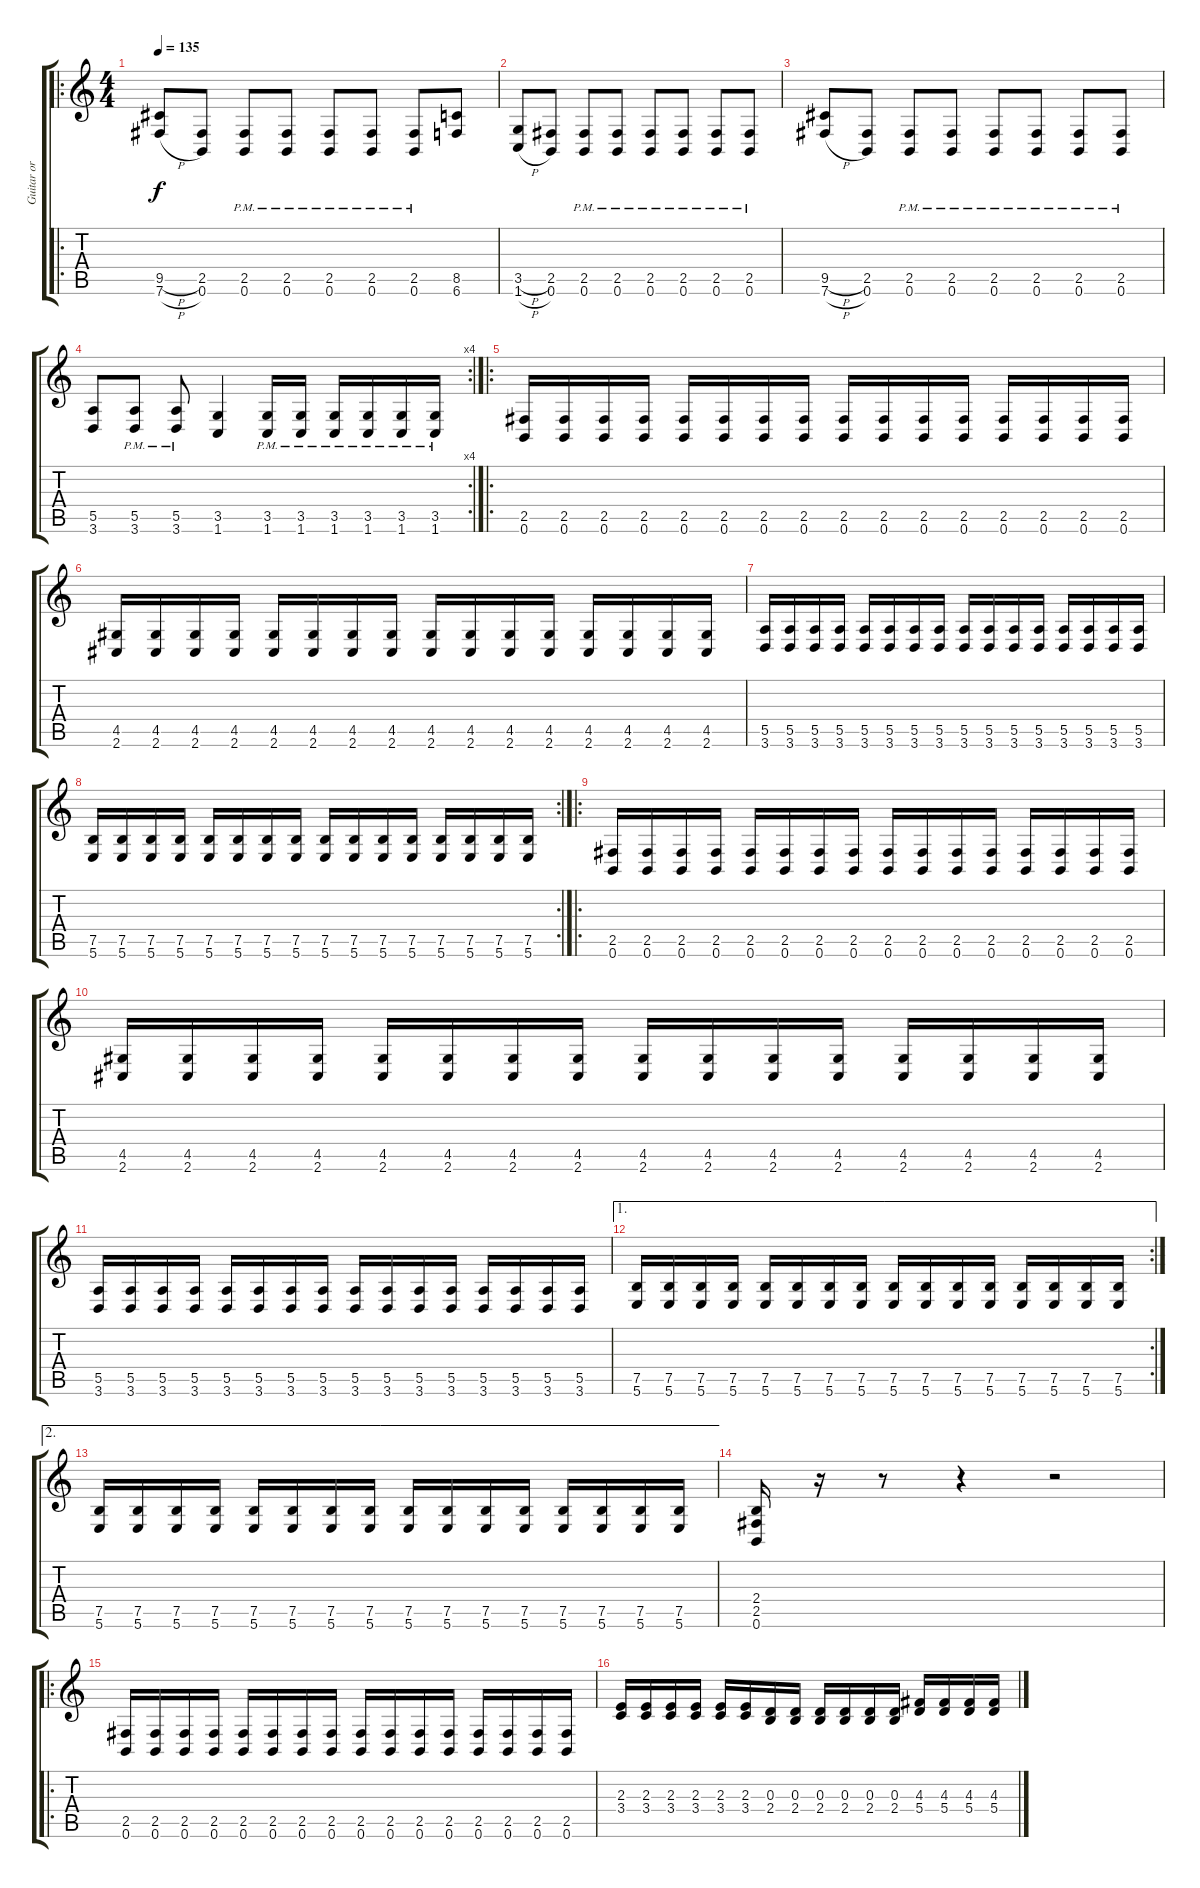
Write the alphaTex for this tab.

\track ("Guitar or overdriven bass" "Guitar or ") {instrument distortionguitar}
\staff {score tabs}
\tuning (B3 Gb3 D3 A2 E2 B1) {hide}
\ro
\ts (4 4)
\tempo 135
\clef g2
\ks c
(9.5{h} 7.6{h}).8{dy f} (2.5 0.6).8 (2.5{pm} 0.6{pm}).8 (2.5{pm} 0.6{pm}).8 (2.5{pm} 0.6{pm}).8 (2.5{pm} 0.6{pm}).8 (2.5{pm} 0.6{pm}).8 (8.5 6.6).8 |
(3.5{h} 1.6{h}).8 (2.5 0.6).8 (2.5{pm} 0.6{pm}).8 (2.5{pm} 0.6{pm}).8 (2.5{pm} 0.6{pm}).8 (2.5{pm} 0.6{pm}).8 (2.5{pm} 0.6{pm}).8 (2.5{pm} 0.6{pm}).8 |
(9.5{h} 7.6{h}).8 (2.5 0.6).8 (2.5{pm} 0.6{pm}).8 (2.5{pm} 0.6{pm}).8 (2.5{pm} 0.6{pm}).8 (2.5{pm} 0.6{pm}).8 (2.5{pm} 0.6{pm}).8 (2.5{pm} 0.6{pm}).8 |
\rc 4
(5.5 3.6).8 (5.5{pm} 3.6{pm}).8 (5.5{pm} 3.6{pm}).8 (3.5 1.6).4 (3.5{pm} 1.6{pm}).16 (3.5{pm} 1.6{pm}).16 (3.5{pm} 1.6{pm}).16 (3.5{pm} 1.6{pm}).16 (3.5{pm} 1.6{pm}).16 (3.5{pm} 1.6{pm}).16 |
\ro
(2.5 0.6).16 (2.5 0.6).16 (2.5 0.6).16 (2.5 0.6).16 (2.5 0.6).16 (2.5 0.6).16 (2.5 0.6).16 (2.5 0.6).16 (2.5 0.6).16 (2.5 0.6).16 (2.5 0.6).16 (2.5 0.6).16 (2.5 0.6).16 (2.5 0.6).16 (2.5 0.6).16 (2.5 0.6).16 |
(4.5 2.6).16 (4.5 2.6).16 (4.5 2.6).16 (4.5 2.6).16 (4.5 2.6).16 (4.5 2.6).16 (4.5 2.6).16 (4.5 2.6).16 (4.5 2.6).16 (4.5 2.6).16 (4.5 2.6).16 (4.5 2.6).16 (4.5 2.6).16 (4.5 2.6).16 (4.5 2.6).16 (4.5 2.6).16 |
(5.5 3.6).16 (5.5 3.6).16 (5.5 3.6).16 (5.5 3.6).16 (5.5 3.6).16 (5.5 3.6).16 (5.5 3.6).16 (5.5 3.6).16 (5.5 3.6).16 (5.5 3.6).16 (5.5 3.6).16 (5.5 3.6).16 (5.5 3.6).16 (5.5 3.6).16 (5.5 3.6).16 (5.5 3.6).16 |
\rc 2
(7.5 5.6).16 (7.5 5.6).16 (7.5 5.6).16 (7.5 5.6).16 (7.5 5.6).16 (7.5 5.6).16 (7.5 5.6).16 (7.5 5.6).16 (7.5 5.6).16 (7.5 5.6).16 (7.5 5.6).16 (7.5 5.6).16 (7.5 5.6).16 (7.5 5.6).16 (7.5 5.6).16 (7.5 5.6).16 |
\ro
(2.5 0.6).16 (2.5 0.6).16 (2.5 0.6).16 (2.5 0.6).16 (2.5 0.6).16 (2.5 0.6).16 (2.5 0.6).16 (2.5 0.6).16 (2.5 0.6).16 (2.5 0.6).16 (2.5 0.6).16 (2.5 0.6).16 (2.5 0.6).16 (2.5 0.6).16 (2.5 0.6).16 (2.5 0.6).16 |
(4.5 2.6).16 (4.5 2.6).16 (4.5 2.6).16 (4.5 2.6).16 (4.5 2.6).16 (4.5 2.6).16 (4.5 2.6).16 (4.5 2.6).16 (4.5 2.6).16 (4.5 2.6).16 (4.5 2.6).16 (4.5 2.6).16 (4.5 2.6).16 (4.5 2.6).16 (4.5 2.6).16 (4.5 2.6).16 |
(5.5 3.6).16 (5.5 3.6).16 (5.5 3.6).16 (5.5 3.6).16 (5.5 3.6).16 (5.5 3.6).16 (5.5 3.6).16 (5.5 3.6).16 (5.5 3.6).16 (5.5 3.6).16 (5.5 3.6).16 (5.5 3.6).16 (5.5 3.6).16 (5.5 3.6).16 (5.5 3.6).16 (5.5 3.6).16 |
\ae 1
\rc 2
(7.5 5.6).16 (7.5 5.6).16 (7.5 5.6).16 (7.5 5.6).16 (7.5 5.6).16 (7.5 5.6).16 (7.5 5.6).16 (7.5 5.6).16 (7.5 5.6).16 (7.5 5.6).16 (7.5 5.6).16 (7.5 5.6).16 (7.5 5.6).16 (7.5 5.6).16 (7.5 5.6).16 (7.5 5.6).16 |
\ae 2
(7.5 5.6).16 (7.5 5.6).16 (7.5 5.6).16 (7.5 5.6).16 (7.5 5.6).16 (7.5 5.6).16 (7.5 5.6).16 (7.5 5.6).16 (7.5 5.6).16 (7.5 5.6).16 (7.5 5.6).16 (7.5 5.6).16 (7.5 5.6).16 (7.5 5.6).16 (7.5 5.6).16 (7.5 5.6).16 |
(2.4 2.5 0.6).16 r.16 r.8 r.4 r.2 |
\ro
(2.5 0.6).16 (2.5 0.6).16 (2.5 0.6).16 (2.5 0.6).16 (2.5 0.6).16 (2.5 0.6).16 (2.5 0.6).16 (2.5 0.6).16 (2.5 0.6).16 (2.5 0.6).16 (2.5 0.6).16 (2.5 0.6).16 (2.5 0.6).16 (2.5 0.6).16 (2.5 0.6).16 (2.5 0.6).16 |
(2.3 3.4).16 (2.3 3.4).16 (2.3 3.4).16 (2.3 3.4).16 (2.3 3.4).16 (2.3 3.4).16 (0.3 2.4).16 (0.3 2.4).16 (0.3 2.4).16 (0.3 2.4).16 (0.3 2.4).16 (0.3 2.4).16 (4.3 5.4).16 (4.3 5.4).16 (4.3 5.4).16 (4.3 5.4).16
